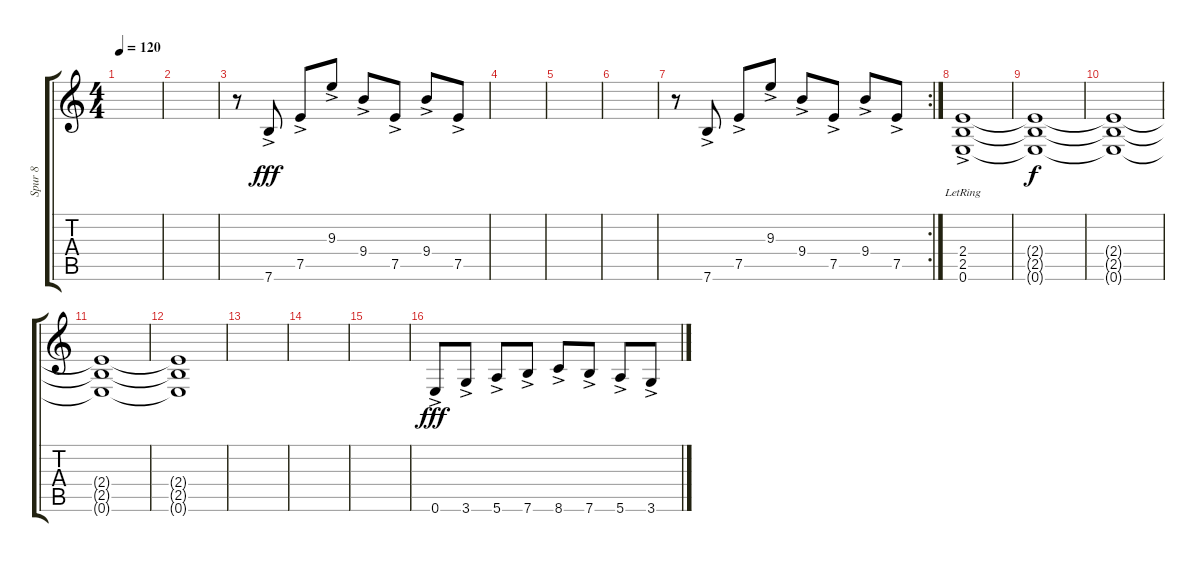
\track ("Spur 8" "Spur 8") {instrument overdrivenguitar}
\staff {score tabs}
\tuning (E4 B3 G3 D3 A2 E2) {hide}
\ts (4 4)
\tempo 120
\clef g2
\ks c
|
|
r.8 7.6{ac}.8{dy fff} 7.5{ac}.8 9.3{ac}.8 9.4{ac}.8 7.5{ac}.8 9.4{ac}.8 7.5{ac}.8 |
|
|
|
\rc 2
r.8 7.6{ac}.8 7.5{ac}.8 9.3{ac}.8 9.4{ac}.8 7.5{ac}.8 9.4{ac}.8 7.5{ac}.8 |
(2.4{ac lr} 2.5 0.6).1 |
(2.4{t} 2.5{t} 0.6{t}).1{dy f} |
(2.4{t} 2.5{t} 0.6{t}).1 |
(2.4{t} 2.5{t} 0.6{t}).1 |
(2.4{t} 2.5{t} 0.6{t}).1 |
|
|
|
0.6{ac}.8{dy fff} 3.6{ac}.8 5.6{ac}.8 7.6{ac}.8 8.6{ac}.8 7.6{ac}.8 5.6{ac}.8 3.6{ac}.8
